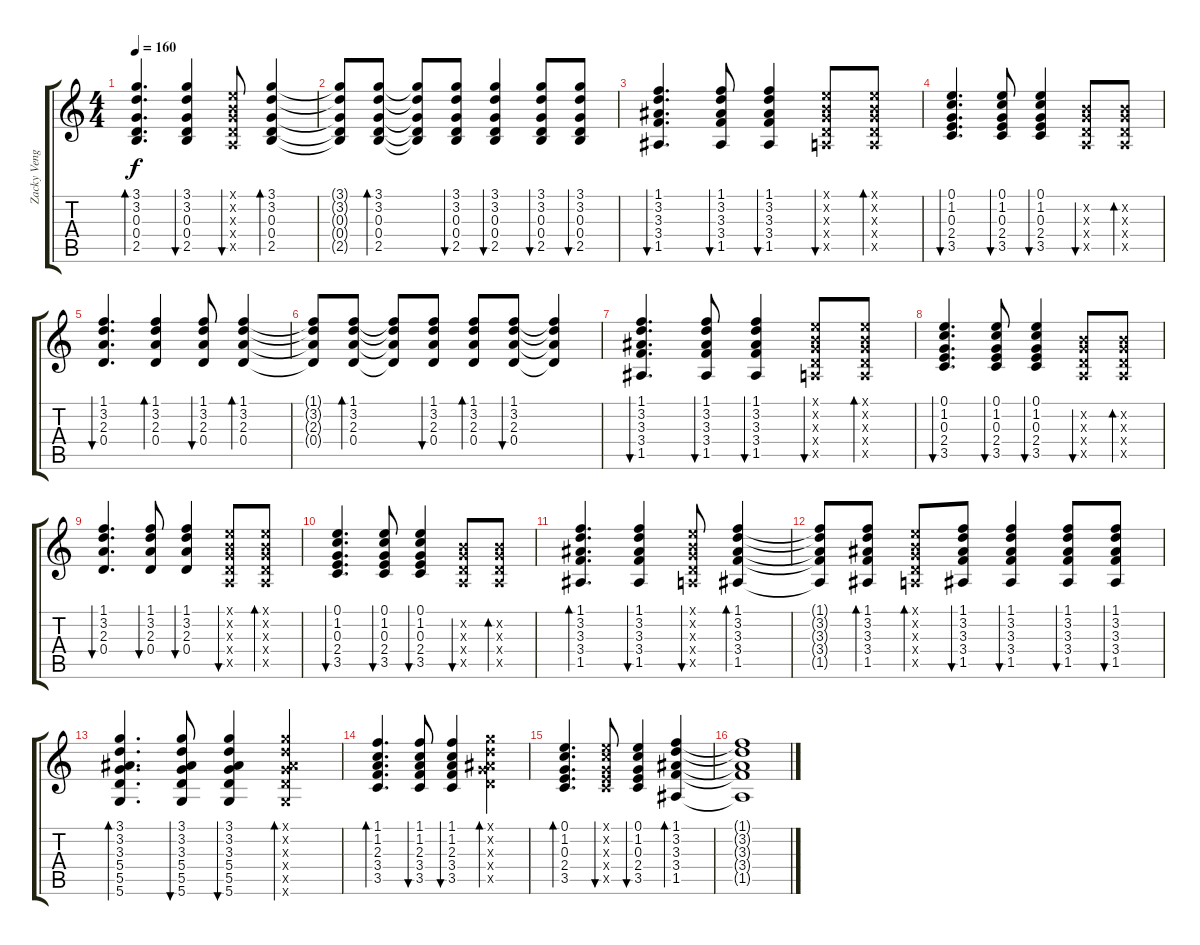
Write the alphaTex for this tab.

\track ("Zacky Vengeance Acoustic" "Zacky Veng") {instrument acousticguitarsteel}
\staff {score tabs}
\tuning (E4 B3 G3 D3 A2 D2) {hide}
\ts (4 4)
\tempo 160
\clef g2
\ks c
(3.1 3.2 0.3 0.4 2.5).4{d bd 60 dy f} (3.1 3.2 0.3 0.4 2.5).4{bu 60} (0.1{x} 0.2{x} 0.3{x} 0.4{x} 0.5{x}).8{bu 60} (3.1 3.2 0.3 0.4 2.5).4{bd 60} |
(3.1{t} 3.2{t} 0.3{t} 0.4{t} 2.5{t}).8 (3.1 3.2 0.3 0.4 2.5).8{bd 60} (3.1{t} 3.2{t} 0.3{t} 0.4{t} 2.5{t}).8 (3.1 3.2 0.3 0.4 2.5).8{bu 60} (3.1 3.2 0.3 0.4 2.5).4{bu 60} (3.1 3.2 0.3 0.4 2.5).8{bu 60} (3.1 3.2 0.3 0.4 2.5).8{bu 60} |
(1.1 3.2 3.3 3.4 1.5).4{d bu 60} (1.1 3.2 3.3 3.4 1.5).8{bu 60} (1.1 3.2 3.3 3.4 1.5).4{bu 60} (0.1{x} 0.2{x} 0.3{x} 0.4{x} 0.5{x}).8{bu 60} (0.1{x} 0.2{x} 0.3{x} 0.4{x} 0.5{x}).8{bd 60} |
(0.1 1.2 0.3 2.4 3.5).4{d bu 60} (0.1 1.2 0.3 2.4 3.5).8{bu 60} (0.1 1.2 0.3 2.4 3.5).4{bu 60} (0.2{x} 0.3{x} 0.4{x} 0.5{x}).8{bu 60} (0.2{x} 0.3{x} 0.4{x} 0.5{x}).8{bd 60} |
(1.1 3.2 2.3 0.4).4{d bu 60} (1.1 3.2 2.3 0.4).4{bd 60} (1.1 3.2 2.3 0.4).8{bu 60} (1.1 3.2 2.3 0.4).4{bd 60} |
(1.1{t} 3.2{t} 2.3{t} 0.4{t}).8 (1.1 3.2 2.3 0.4).8{bd 60} (1.1{t} 3.2{t} 2.3{t} 0.4{t}).8 (1.1 3.2 2.3 0.4).8{bu 60} (1.1 3.2 2.3 0.4).8{bd 60} (1.1 3.2 2.3 0.4).8{bu 60} (1.1{t} 3.2{t} 2.3{t} 0.4{t}).4 |
(1.1 3.2 3.3 3.4 1.5).4{d bu 60} (1.1 3.2 3.3 3.4 1.5).8{bu 60} (1.1 3.2 3.3 3.4 1.5).4{bu 60} (0.1{x} 0.2{x} 0.3{x} 0.4{x} 0.5{x}).8{bu 60} (0.1{x} 0.2{x} 0.3{x} 0.4{x} 0.5{x}).8{bd 60} |
(0.1 1.2 0.3 2.4 3.5).4{d bu 60} (0.1 1.2 0.3 2.4 3.5).8{bu 60} (0.1 1.2 0.3 2.4 3.5).4{bu 60} (0.2{x} 0.3{x} 0.4{x} 0.5{x}).8{bu 60} (0.2{x} 0.3{x} 0.4{x} 0.5{x}).8{bd 60} |
(1.1 3.2 2.3 0.4).4{d bu 60} (1.1 3.2 2.3 0.4).8{bu 60} (1.1 3.2 2.3 0.4).4{bu 60} (0.1{x} 0.2{x} 0.3{x} 0.4{x} 0.5{x}).8{bu 60} (0.1{x} 0.2{x} 0.3{x} 0.4{x} 0.5{x}).8{bd 60} |
(0.1 1.2 0.3 2.4 3.5).4{d bu 60} (0.1 1.2 0.3 2.4 3.5).8{bu 60} (0.1 1.2 0.3 2.4 3.5).4{bu 60} (0.2{x} 0.3{x} 0.4{x} 0.5{x}).8{bu 60} (0.2{x} 0.3{x} 0.4{x} 0.5{x}).8{bd 60} |
(1.1 3.2 3.3 3.4 1.5).4{d bd 60} (1.1 3.2 3.3 3.4 1.5).4{bu 60} (0.1{x} 0.2{x} 0.3{x} 0.4{x} 0.5{x}).8{bu 60} (1.1 3.2 3.3 3.4 1.5).4{bd 60} |
(1.1{t} 3.2{t} 3.3{t} 3.4{t} 1.5{t}).8 (1.1 3.2 3.3 3.4 1.5).8{bd 60} (0.1{x} 0.2{x} 0.3{x} 0.4{x} 0.5{x}).8{bd 60} (1.1 3.2 3.3 3.4 1.5).8{bu 60} (1.1 3.2 3.3 3.4 1.5).4{bu 60} (1.1 3.2 3.3 3.4 1.5).8{bu 60} (1.1 3.2 3.3 3.4 1.5).8{bu 60} |
(3.1 3.2 3.3 5.4 5.5 5.6).4{d bd 60} (3.1 3.2 3.3 5.4 5.5 5.6).8{bu 60} (3.1 3.2 3.3 5.4 5.5 5.6).4{bu 60} (3.1{x} 3.2{x} 3.3{x} 5.4{x} 5.5{x} 5.6{x}).4{bd 60} |
(1.1 1.2 2.3 3.4 3.5).4{d bd 60} (1.1 1.2 2.3 3.4 3.5).8{bu 60} (1.1 1.2 2.3 3.4 3.5).4{bu 60} (3.1{x} 3.2{x} 3.3{x} 5.4{x} 5.5{x}).4{bd 60} |
(0.1 1.2 0.3 2.4 3.5).4{d bd 60} (0.1{x} 1.2{x} 0.3{x} 2.4{x} 3.5{x}).8{bu 60} (0.1 1.2 0.3 2.4 3.5).4{bu 60} (1.1 3.2 3.3 3.4 1.5).4{bd 60} |
(1.1{t} 3.2{t} 3.3{t} 3.4{t} 1.5{t}).1
